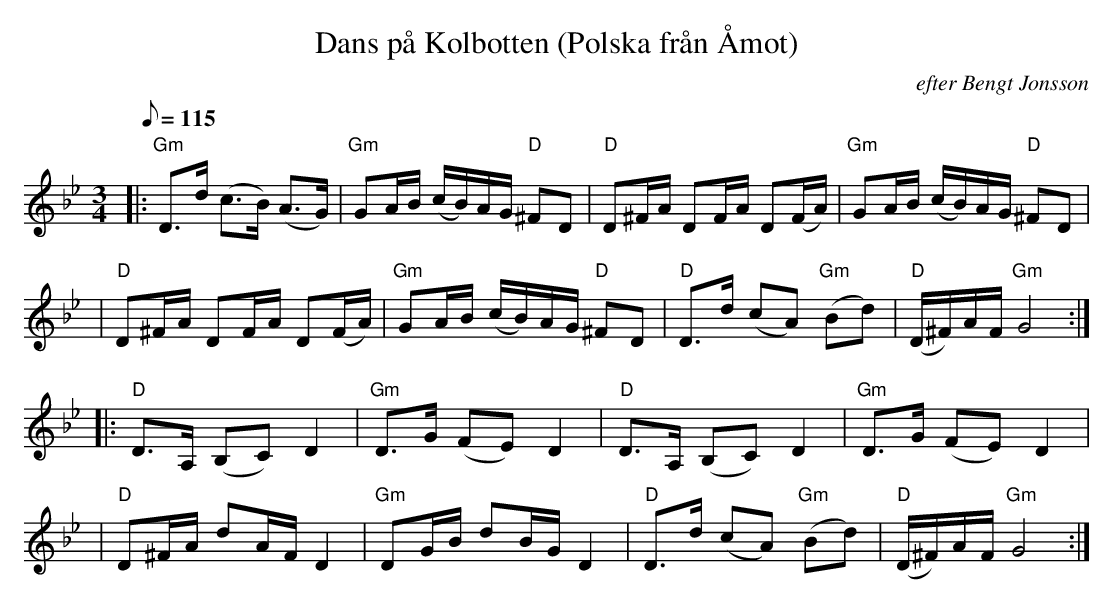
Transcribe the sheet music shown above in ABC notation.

X:1
T: Dans på Kolbotten (Polska från Åmot)
C:efter Bengt Jonsson
L:1/8
M:3/4
Q:115
K:G minor
|:"Gm"D>d (c>B) (A>G) | "Gm"GA/B/ (c/B/)A/G/ "D"^FD | "D"D^F/A/  DF/A/  D(F/A/) | "Gm"GA/B/ (c/B/)A/G/ "D"^FD |
| "D"D^F/A/  DF/A/  D(F/A/) | "Gm"GA/B/ (c/B/)A/G/ "D"^FD | "D"D>d (cA) "Gm"(Bd) | "D"(D/^F/)A/F/ "Gm"G4 :|
|:"D"D>A, (B,C) D2 | "Gm"D>G (FE) D2 | "D"D>A, (B,C) D2 | "Gm"D>G (FE) D2 |
| "D"D^F/A/ dA/F/ D2 | "Gm"DG/B/ dB/G/ D2 | "D"D>d (cA) "Gm"(Bd) | "D"(D/^F/)A/F/ "Gm"G4 :|
